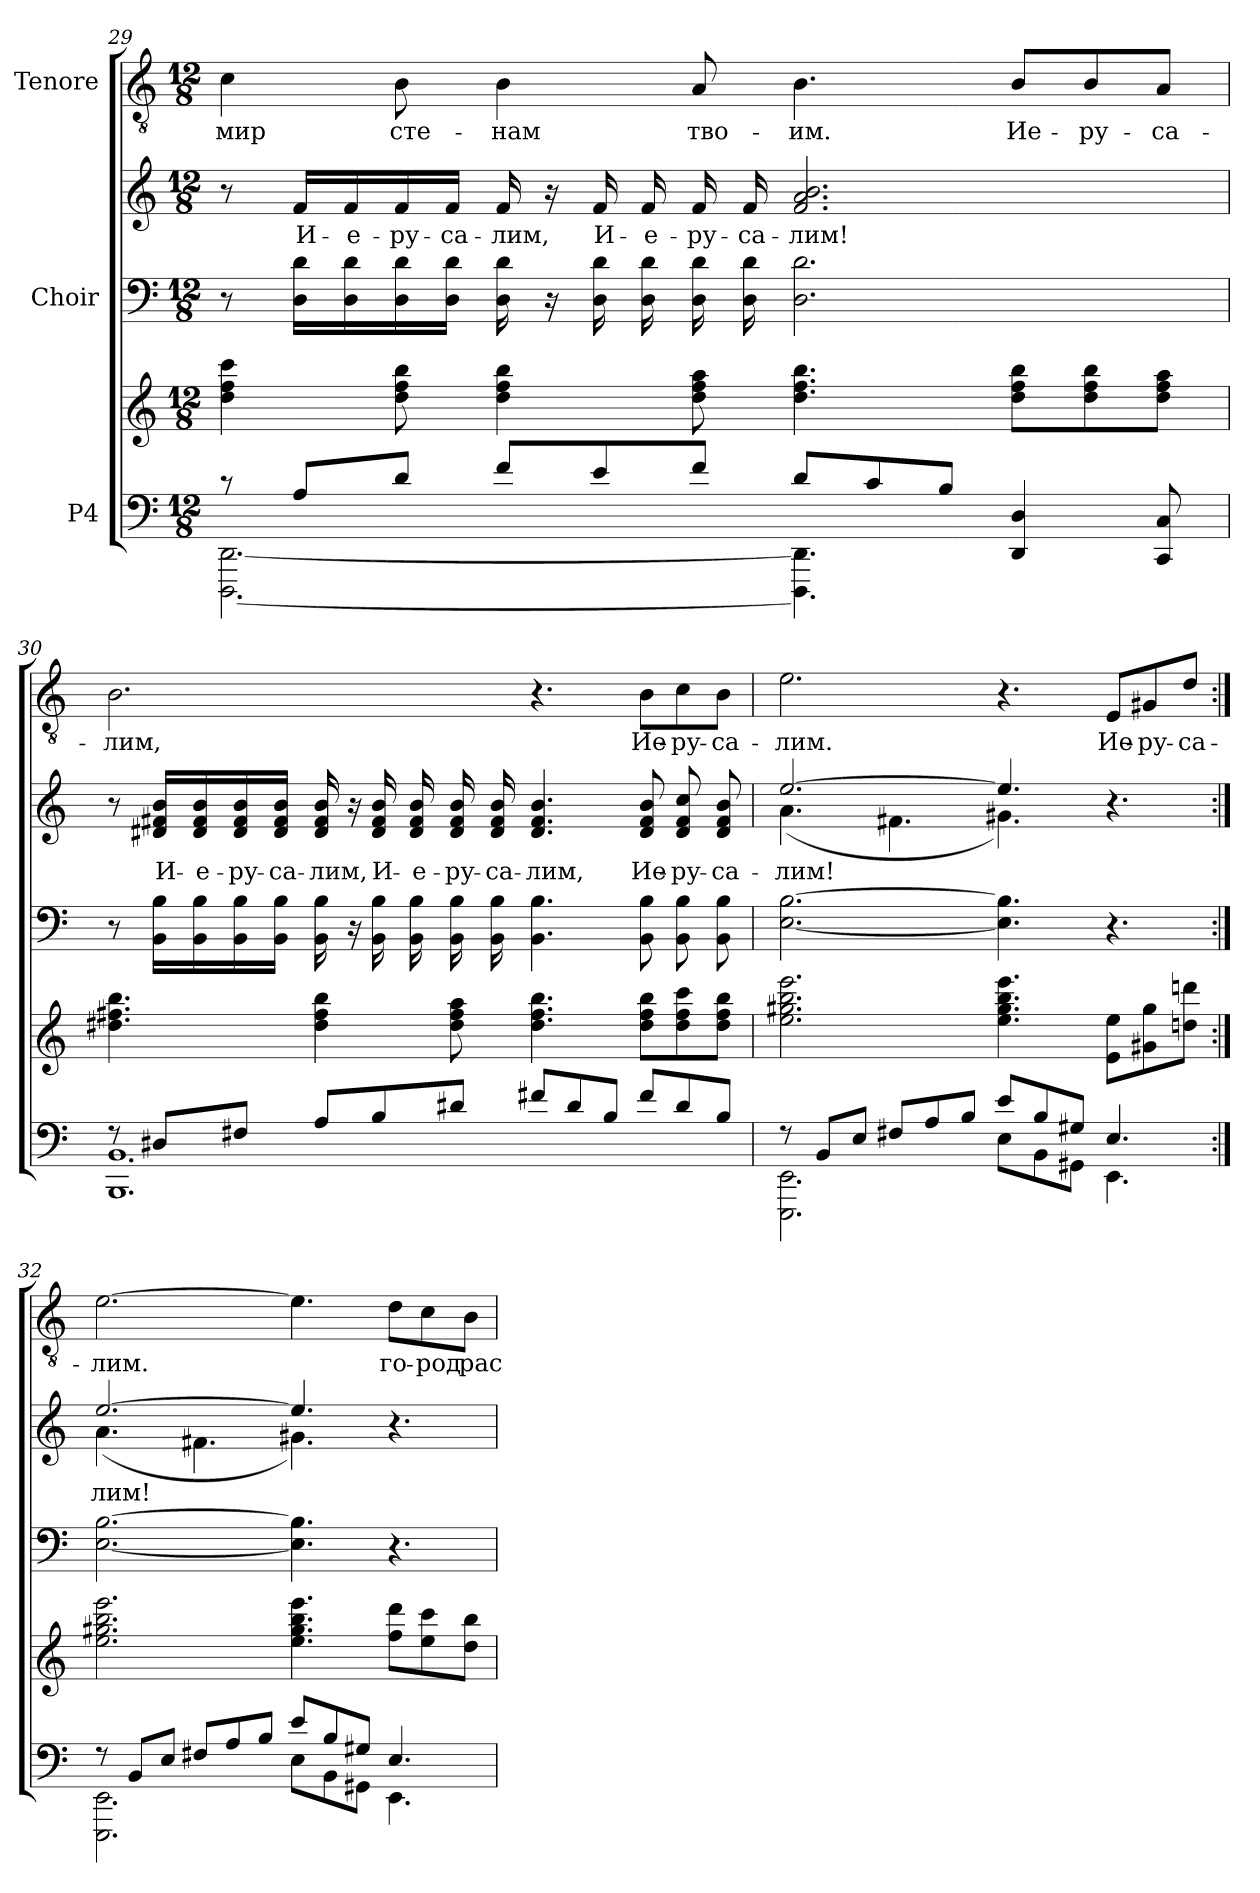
**kern	**kern	**kern	**kern	**text	**kern	**text
*part3	*part3	*part2	*part2	*part2	*part1	*part1
*staff5	*staff4	*staff3	*staff2	*staff2	*staff1	*staff1
*I"P4	*	*I"Choir	*	*	*I"Tenore	*
*clefF4	*clefG2	*clefF4	*clefG2	*	*clefGv2	*
*	*	*	*	*	*ITrd7c12	*
*k[]	*k[]	*k[]	*k[]	*	*k[]	*
*a:	*a:	*a:	*a:	*	*a:	*
*M12/8	*M12/8	*M12/8	*M12/8	*	*M12/8	*
=29	=29	=29	=29	=29	=29	=29
*^	*	*	*	*	*	*
!	!	!	!	!	!	!	!LO:LY:b:color=#000000
8r	[<2.DDDi\ [<2.DDi	4ddi\ 4ffi 4ccci	8r	8r	.	4Ci\	мир
!	!	!	!	!	!LO:LY:b:color=#000000	!	!
8Ai/L	.	.	16Di\ 16diLL	16fi/LL	И-	.	.
!	!	!	!	!	!LO:LY:b:color=#000000	!	!
.	.	.	16Di\ 16di	16fi/	-е-	.	.
!	!	!	!	!	!LO:LY:b:color=#000000	!	!
!	!	!	!	!	!	!	!LO:LY:b:color=#000000
8di/J	.	8ddi\ 8ffi 8bbi	16Di\ 16di	16fi/	-ру-	8BBi\	сте-
!	!	!	!	!	!LO:LY:b:color=#000000	!	!
.	.	.	16Di\ 16diJJ	16fi/JJ	-са-	.	.
!	!	!	!	!	!LO:LY:b:color=#000000	!	!
!	!	!	!	!	!	!	!LO:LY:b:color=#000000
8fi/L	.	4ddi\ 4ffi 4bbi	16Di\ 16diLL	16fi/LL	-лим,	4BBi\	-нам
.	.	.	16r	16r	.	.	.
!	!	!	!	!	!LO:LY:b:color=#000000	!	!
8ei/	.	.	16Di\ 16diL	16fi/L	И-	.	.
!	!	!	!	!	!LO:LY:b:color=#000000	!	!
.	.	.	16Di\ 16di	16fi/	-е-	.	.
!	!	!	!	!	!LO:LY:b:color=#000000	!	!
!	!	!	!	!	!	!	!LO:LY:b:color=#000000
8fi/J	.	8ddi\ 8ffi 8aai	16Di\ 16di	16fi/	-ру-	8AAi/	тво-
!	!	!	!	!	!LO:LY:b:color=#000000	!	!
.	.	.	16Di\ 16diJJ	16fi/JJ	-са-	.	.
!	!	!	!	!	!LO:LY:b:color=#000000	!	!
!	!	!	!	!	!	!	!LO:LY:b:color=#000000
8di/L	4.DDDi\] 4.DDi]	4.ddi\ 4.ffi 4.bbi	2.Di\ 2.di	2.fi/ 2.ai 2.bi	-лим!	4.BBi\	-им.
8ci/	.	.	.	.	.	.	.
8Bi/J	.	.	.	.	.	.	.
!	!	!	!	!	!	!	!LO:LY:b:color=#000000
4DDi/ 4Di	4.ryy	8ddi\ 8ffi 8bbiL	.	.	.	8BBi/L	Ие-
!	!	!	!	!	!	!	!LO:LY:b:color=#000000
.	.	8ddi\ 8ffi 8bbi	.	.	.	8BBi/	-ру-
!	!	!	!	!	!	!	!LO:LY:b:color=#000000
8CCi/ 8Ci	.	8ddi\ 8ffi 8aaiJ	.	.	.	8AAi/J	-са-
!!LO:PB:g=z
=30	=30	=30	=30	=30	=30	=30	=30
!	!	!	!	!	!	!	!LO:LY:b:color=#000000
8r	1.BBBi 1.BBi	4.dd#Xi\ 4.ff#Xi 4.bbi	8r	8r	.	2.BBi\	-лим,
!	!	!	!	!	!LO:LY:b:color=#000000	!	!
8D#Xi/L	.	.	16BBi\ 16BiLL	16d#Xi/ 16f#Xi 16biLL	И-	.	.
!	!	!	!	!	!LO:LY:b:color=#000000	!	!
.	.	.	16BBi\ 16Bi	16d#i/ 16f#i 16bi	-е-	.	.
!	!	!	!	!	!LO:LY:b:color=#000000	!	!
8F#Xi/J	.	.	16BBi\ 16Bi	16d#i/ 16f#i 16bi	-ру-	.	.
!	!	!	!	!	!LO:LY:b:color=#000000	!	!
.	.	.	16BBi\ 16BiJJ	16d#i/ 16f#i 16biJJ	-са-	.	.
!	!	!	!	!	!LO:LY:b:color=#000000	!	!
8Ai/L	.	4dd#i\ 4ff#i 4bbi	16BBi\ 16BiLL	16d#i/ 16f#i 16biLL	-лим,	.	.
.	.	.	16r	16r	.	.	.
!	!	!	!	!	!LO:LY:b:color=#000000	!	!
8Bi/	.	.	16BBi\ 16BiL	16d#i/ 16f#i 16biL	И-	.	.
!	!	!	!	!	!LO:LY:b:color=#000000	!	!
.	.	.	16BBi\ 16Bi	16d#i/ 16f#i 16bi	-е-	.	.
!	!	!	!	!	!LO:LY:b:color=#000000	!	!
8d#Xi/J	.	8dd#i\ 8ff#i 8aai	16BBi\ 16Bi	16d#i/ 16f#i 16bi	-ру-	.	.
!	!	!	!	!	!LO:LY:b:color=#000000	!	!
.	.	.	16BBi\ 16BiJJ	16d#i/ 16f#i 16biJJ	-са-	.	.
!	!	!	!	!	!LO:LY:b:color=#000000	!	!
8f#Xi/L	.	4.dd#i\ 4.ff#i 4.bbi	4.BBi\ 4.Bi	4.d#i/ 4.f#i 4.bi	-лим,	4.r	.
8d#i/	.	.	.	.	.	.	.
8Bi/J	.	.	.	.	.	.	.
!	!	!	!	!	!LO:LY:b:color=#000000	!	!
!	!	!	!	!	!	!	!LO:LY:b:color=#000000
8f#i/L	.	8dd#i\ 8ff#i 8bbiL	8BBi\ 8BiL	8d#i/ 8f#i 8biL	Ие-	8BBi\L	Ие-
!	!	!	!	!	!LO:LY:b:color=#000000	!	!
!	!	!	!	!	!	!	!LO:LY:b:color=#000000
8d#i/	.	8dd#i\ 8ff#i 8ccci	8BBi\ 8Bi	8d#i/ 8f#i 8cci	-ру-	8Ci\	-ру-
!	!	!	!	!	!LO:LY:b:color=#000000	!	!
!	!	!	!	!	!	!	!LO:LY:b:color=#000000
8Bi/J	.	8dd#i\ 8ff#i 8bbiJ	8BBi\ 8BiJ	8d#i/ 8f#i 8biJ	-са-	8BBi\J	-са-
=31	=31	=31	=31	=31	=31	=31	=31
!	!	!	!	!	!LO:LY:b:color=#000000	!	!
*	*	*	*	*^	*	*	*
!	!	!	!	!	!	!	!	!LO:LY:b:color=#000000
8r	2.EEEi\ 2.EEi	2.eei\ 2.gg#Xi 2.bbi 2.eeei	[<2.Ei\ [>2.Bi	[>2.eei/	(4.ai\	-лим!	2.Ei\	-лим.
8BBi/L	.	.	.	.	.	.	.	.
8Ei/J	.	.	.	.	.	.	.	.
8F#Xi/L	.	.	.	.	4.f#Xi\	.	.	.
8Ai/	.	.	.	.	.	.	.	.
8Bi/J	.	.	.	.	.	.	.	.
8ei/L	8Ei\L	4.eei\ 4.gg#i 4.bbi 4.eeei	4.Ei\] 4.Bi]	4.eei/]	4.g#Xi\)	.	4.r	.
8Bi/	8BBi\	.	.	.	.	.	.	.
8G#Xi/J	8GG#Xi\J	.	.	.	.	.	.	.
!	!	!	!	!	!	!	!	!LO:LY:b:color=#000000
4.Ei/	4.EEi\	8ei\ 8eeiL	4.r	4.r	4.ryy	.	8EEi/L	Ие-
!	!	!	!	!	!	!	!	!LO:LY:b:color=#000000
.	.	8g#Xi\ 8gg#i	.	.	.	.	8GG#Xi/	-ру-
!	!	!	!	!	!	!	!	!LO:LY:b:color=#000000
.	.	8ddni\ 8dddniJ	.	.	.	.	8Di/J	-са-
!!LO:LB:g=z
=32:|!	=32:|!	=32:|!	=32:|!	=32:|!	=32:|!	=32:|!	=32:|!	=32:|!
!	!	!	!	!	!	!LO:LY:b:color=#000000	!	!
!	!	!	!	!	!	!	!	!LO:LY:b:color=#000000
8r	2.EEEi\ 2.EEi	2.eei\ 2.gg#Xi 2.bbi 2.eeei	[<2.Ei\ [>2.Bi	[>2.eei/	(4.ai\	лим!	[>2.Ei\	-лим.
8BBi/L	.	.	.	.	.	.	.	.
8Ei/J	.	.	.	.	.	.	.	.
8F#Xi/L	.	.	.	.	4.f#Xi\	.	.	.
8Ai/	.	.	.	.	.	.	.	.
8Bi/J	.	.	.	.	.	.	.	.
8ei/L	8Ei\L	4.eei\ 4.gg#i 4.bbi 4.eeei	4.Ei\] 4.Bi]	4.eei/]	4.g#Xi\)	.	4.Ei\]	.
8Bi/	8BBi\	.	.	.	.	.	.	.
8G#Xi/J	8GG#Xi\J	.	.	.	.	.	.	.
!	!	!	!	!	!	!	!	!LO:LY:b:color=#000000
4.Ei/	4.EEi\	8ffi\ 8dddiL	4.r	4.r	4.ryy	.	8Di\L	го-
!	!	!	!	!	!	!	!	!LO:LY:b:color=#000000
.	.	8eei\ 8ccci	.	.	.	.	8Ci\	-род
!	!	!	!	!	!	!	!	!LO:LY:b:color=#000000
.	.	8ddi\ 8bbiJ	.	.	.	.	8BBi\J	рас-
*v	*v	*	*	*v	*v	*	*	*
=	=	=	=	=	=	=
*-	*-	*-	*-	*-	*-	*-
